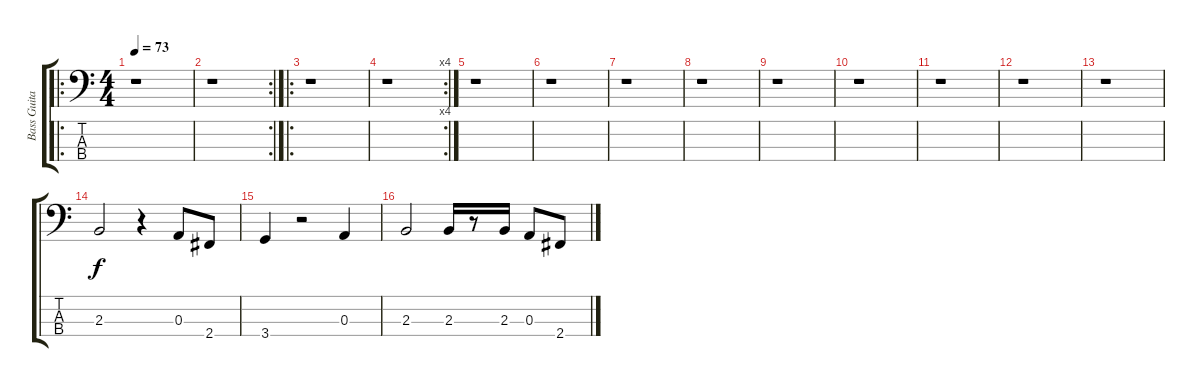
\track ("Bass Guitar" "Bass Guita") {instrument electricbassfinger}
\staff {score tabs}
\tuning (G2 D2 A1 E1) {hide}
\ro
\ts (4 4)
\tempo 73
\clef f4
\ks c
r.1{dy f instrument electricbassfinger} |
\rc 2
r.1 |
\ro
r.1 |
\rc 4
r.1 |
r.1 |
r.1 |
r.1 |
r.1 |
r.1 |
r.1 |
r.1 |
r.1 |
r.1 |
2.3.2 r.4 0.3.8 2.4.8 |
3.4.4 r.2 0.3.4 |
2.3.2 2.3.16 r.8 2.3.16 0.3.8 2.4.8
